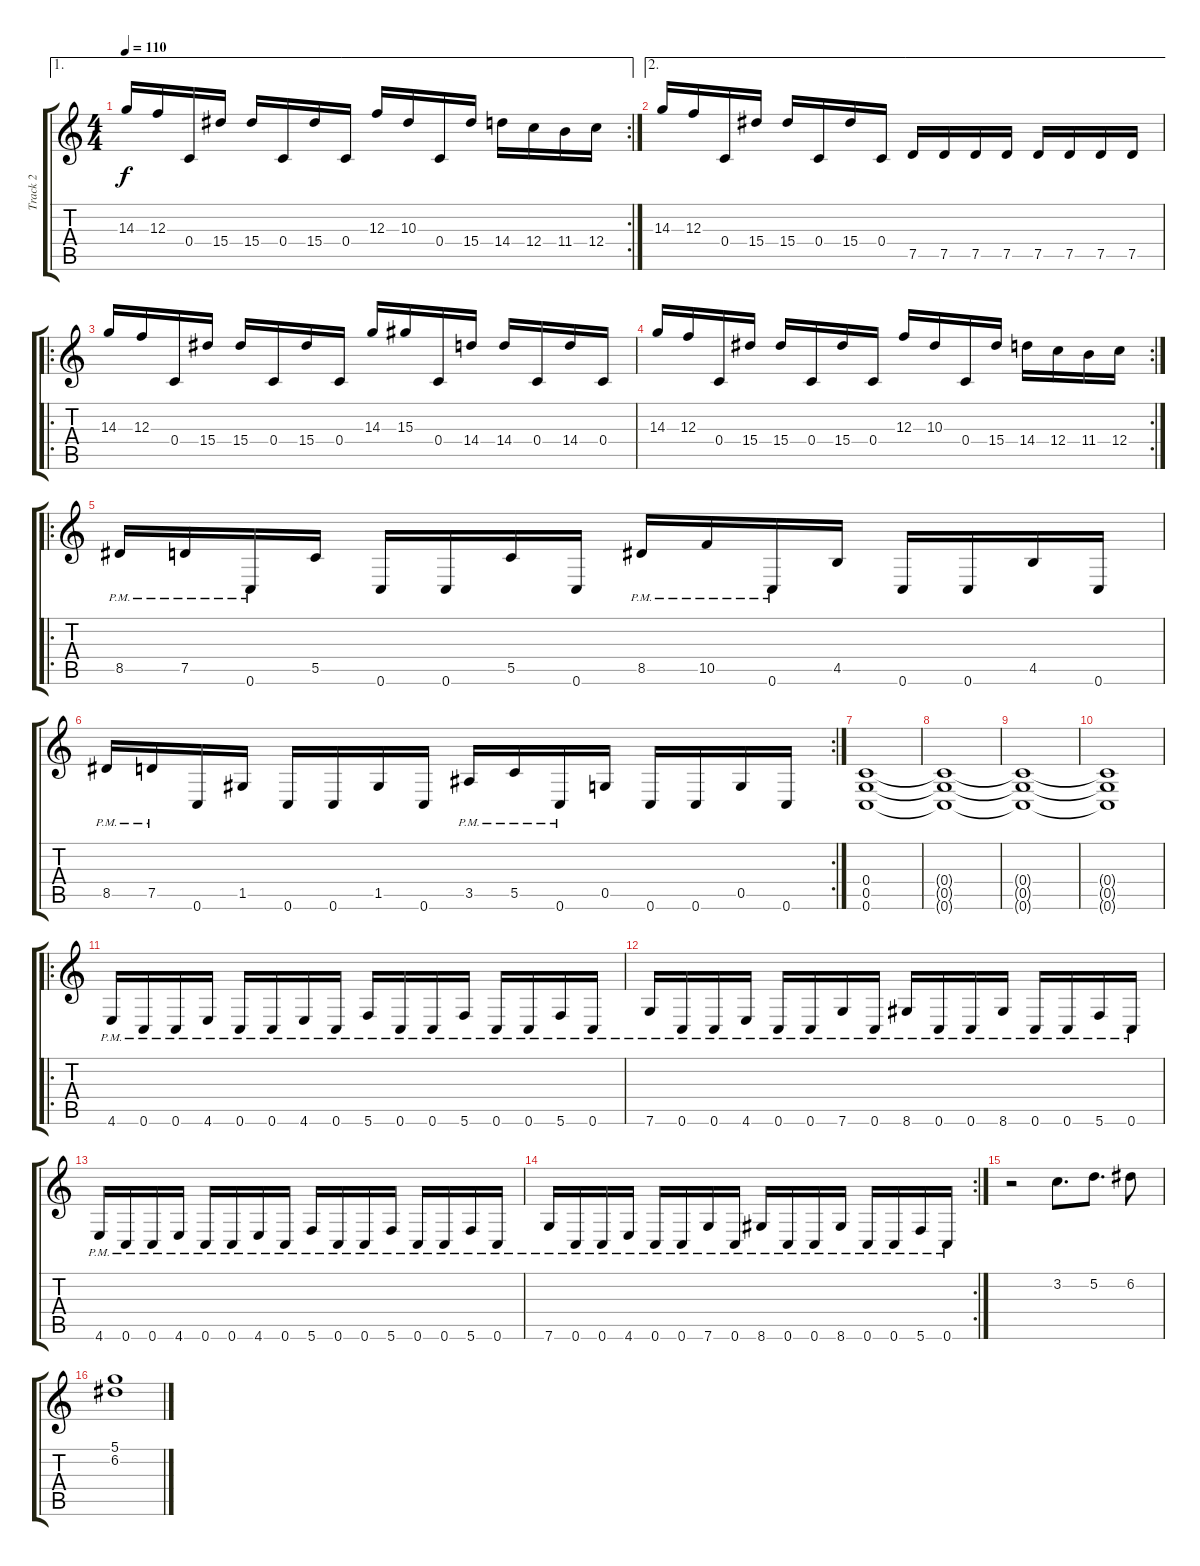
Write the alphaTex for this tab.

\track ("Track 2" "Track 2") {instrument distortionguitar}
\staff {score tabs}
\tuning (D4 A3 F3 C3 G2 C2) {hide}
\ae 1
\rc 2
\ts (4 4)
\tempo 110
\clef g2
\ks c
14.3.16{dy f} 12.3.16 0.4.16 15.4.16 15.4.16 0.4.16 15.4.16 0.4.16 12.3.16 10.3.16 0.4.16 15.4.16 14.4.16 12.4.16 11.4.16 12.4.16 |
\ae 2
14.3.16 12.3.16 0.4.16 15.4.16 15.4.16 0.4.16 15.4.16 0.4.16 7.5.16 7.5.16 7.5.16 7.5.16 7.5.16 7.5.16 7.5.16 7.5.16 |
\ro
14.3.16 12.3.16 0.4.16 15.4.16 15.4.16 0.4.16 15.4.16 0.4.16 14.3.16 15.3.16 0.4.16 14.4.16 14.4.16 0.4.16 14.4.16 0.4.16 |
\rc 2
14.3.16 12.3.16 0.4.16 15.4.16 15.4.16 0.4.16 15.4.16 0.4.16 12.3.16 10.3.16 0.4.16 15.4.16 14.4.16 12.4.16 11.4.16 12.4.16 |
\ro
8.5{pm}.16 7.5{pm}.16 0.6{pm}.16 5.5.16 0.6.16 0.6.16 5.5.16 0.6.16 8.5{pm}.16 10.5{pm}.16 0.6{pm}.16 4.5.16 0.6.16 0.6.16 4.5.16 0.6.16 |
\rc 2
8.5{pm}.16 7.5{pm}.16 0.6.16 1.5.16 0.6.16 0.6.16 1.5.16 0.6.16 3.5{pm}.16 5.5{pm}.16 0.6{pm}.16 0.5.16 0.6.16 0.6.16 0.5.16 0.6.16 |
(0.4 0.5 0.6).1 |
(0.4{t} 0.5{t} 0.6{t}).1 |
(0.4{t} 0.5{t} 0.6{t}).1 |
(0.4{t} 0.5{t} 0.6{t}).1 |
\ro
4.6{pm}.16 0.6{pm}.16 0.6{pm}.16 4.6{pm}.16 0.6{pm}.16 0.6{pm}.16 4.6{pm}.16 0.6{pm}.16 5.6{pm}.16 0.6{pm}.16 0.6{pm}.16 5.6{pm}.16 0.6{pm}.16 0.6{pm}.16 5.6{pm}.16 0.6{pm}.16 |
7.6{pm}.16 0.6{pm}.16 0.6{pm}.16 4.6{pm}.16 0.6{pm}.16 0.6{pm}.16 7.6{pm}.16 0.6{pm}.16 8.6{pm}.16 0.6{pm}.16 0.6{pm}.16 8.6{pm}.16 0.6{pm}.16 0.6{pm}.16 5.6{pm}.16 0.6{pm}.16 |
4.6{pm}.16 0.6{pm}.16 0.6{pm}.16 4.6{pm}.16 0.6{pm}.16 0.6{pm}.16 4.6{pm}.16 0.6{pm}.16 5.6{pm}.16 0.6{pm}.16 0.6{pm}.16 5.6{pm}.16 0.6{pm}.16 0.6{pm}.16 5.6{pm}.16 0.6{pm}.16 |
\rc 2
7.6{pm}.16 0.6{pm}.16 0.6{pm}.16 4.6{pm}.16 0.6{pm}.16 0.6{pm}.16 7.6{pm}.16 0.6{pm}.16 8.6{pm}.16 0.6{pm}.16 0.6{pm}.16 8.6{pm}.16 0.6{pm}.16 0.6{pm}.16 5.6{pm}.16 0.6{pm}.16 |
r.2{volume 6} 3.2.8{d} 5.2.8{d} 6.2.8 |
(5.1 6.2).1
